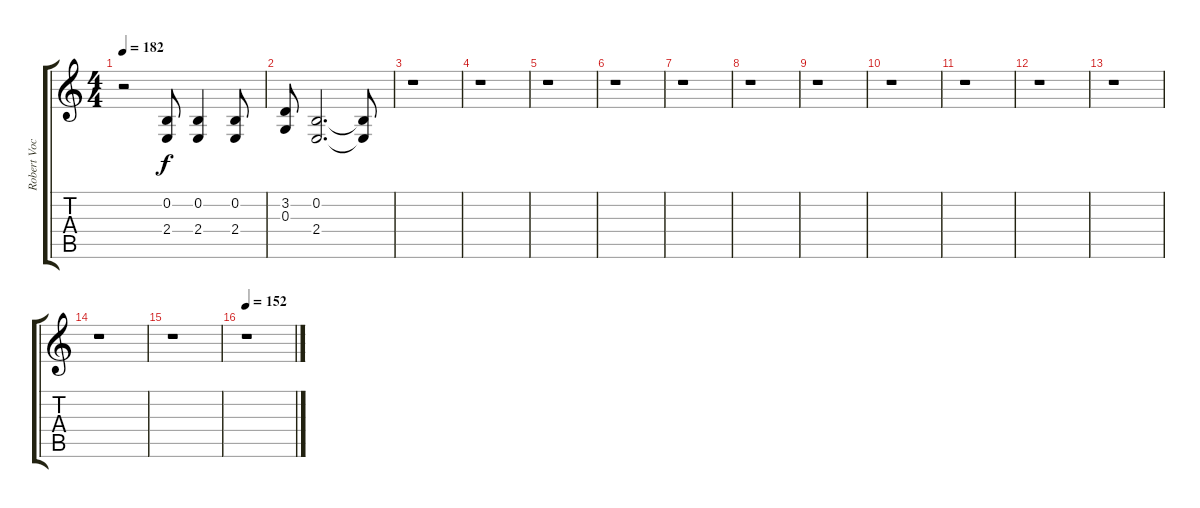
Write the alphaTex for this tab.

\track ("Robert Vocal" "Robert Voc") {instrument lead6voice}
\staff {score tabs}
\tuning (E4 B3 G3 D3 A2 E2) {hide}
\ts (4 4)
\tempo 182
\clef g2
\ks c
r.2{dy f} (0.2 2.4).8 (0.2 2.4).4 (0.2 2.4).8 |
(3.2 0.3).8 (0.2 2.4).2{d} (0.2{t} 2.4{t}).8 |
r.1 |
r.1 |
r.1 |
r.1 |
r.1 |
r.1 |
r.1 |
r.1 |
r.1 |
r.1 |
r.1 |
r.1 |
r.1 |
\tempo 152
r.1
